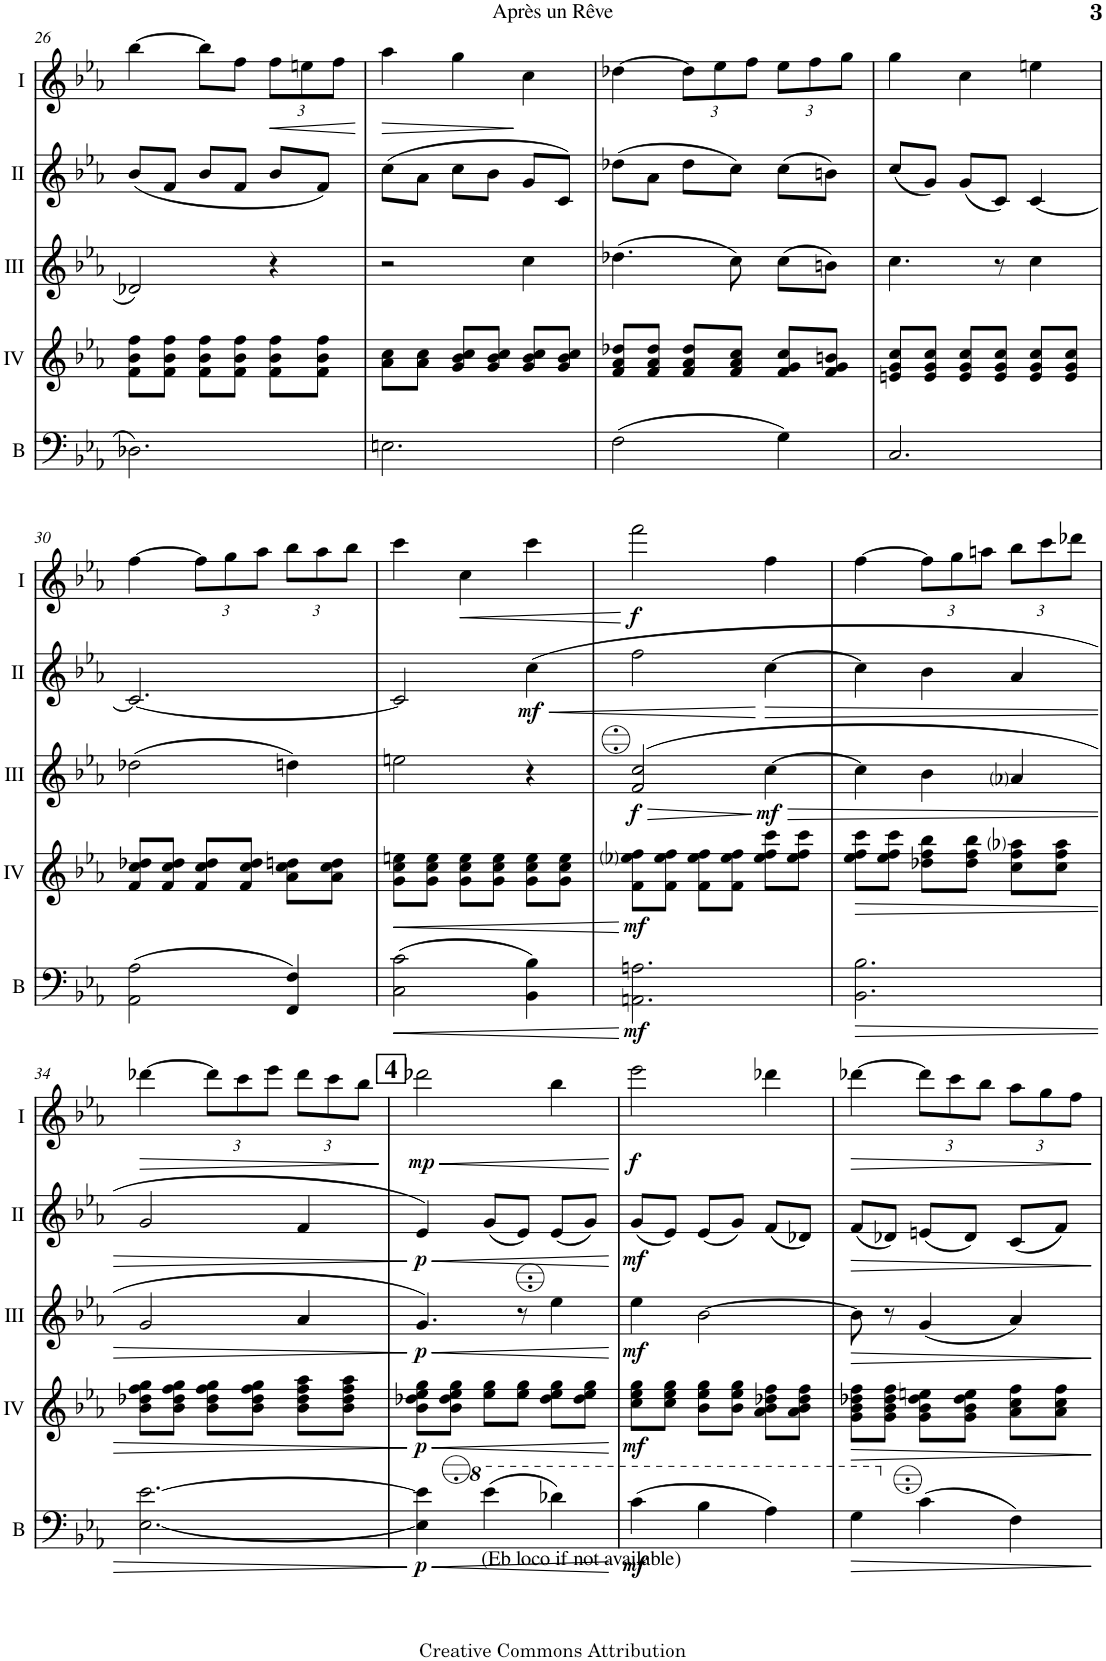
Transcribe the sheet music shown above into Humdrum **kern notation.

**kern	**dynam	**kern	**dynam	**kern	**dynam	**kern	**dynam	**kern	**dynam
*part5	*part5	*part4	*part4	*part3	*part3	*part2	*part2	*part1	*part1
*staff5	*staff5	*staff4	*staff4	*staff3	*staff3	*staff2	*staff2	*staff1	*staff1
*I"Bass	*	*I"Acc. 4	*	*I"Acc. 3	*	*I"Acc. 2	*	*I"Acc. 1	*
*I'B	*	*	*	*	*	*	*	*	*
!!LO:PB:g=z
*clefF4	*	*clefG2	*	*clefG2	*	*clefG2	*	*clefG2	*
*Trd7c12	*	*Trd7c12	*	*Trd7c12	*	*	*	*Trd7c12	*
*k[b-e-a-]	*	*k[b-e-a-]	*	*k[b-e-a-]	*	*k[b-e-a-]	*	*k[b-e-a-]	*
*M3/4	*	*M3/4	*	*M3/4	*	*M3/4	*	*M3/4	*
=26	=26	=26	=26	=26	=26	=26	=26	=26	=26
2.D-X\	.	8f\ 8b-\ 8ff\L	.	2d-X/	.	(8b-/L	.	[4bb-\	.
.	.	8f\ 8b-\ 8ff\J	.	.	.	8f/J	.	.	.
.	.	8f\ 8b-\ 8ff\L	.	.	.	8b-/L	.	8bb-\L]	.
.	.	8f\ 8b-\ 8ff\J	.	.	.	8f/J	.	8ff\J	.
*	*	*	*	*	*	*	*	*Xbrackettup	*
!	!	!	!	!	!	!	!	!	!LO:HP:b
.	.	8f\ 8b-\ 8ff\L	.	4r	.	8b-/L	.	12ff\L	<
.	.	.	.	.	.	.	.	12een\	.
.	.	8f\ 8b-\ 8ff\J	.	.	.	8f/J)	.	.	.
.	.	.	.	.	.	.	.	12ff\J	.
.	.	.	.	.	.	.	.	.	[
=27	=27	=27	=27	=27	=27	=27	=27	=27	=27
!	!	!	!	!	!	!	!	!	!LO:HP:b
2.En\	.	8a-\ 8cc\L	.	2r	.	(8cc\L	.	4aa-\	>
.	.	8a-\ 8cc\J	.	.	.	8a-\J	.	.	.
.	.	8g/ 8b-/ 8cc/L	.	.	.	8cc\L	.	4gg\	.
.	.	8g/ 8b-/ 8cc/J	.	.	.	8b-\J	.	.	.
.	.	8g/ 8b-/ 8cc/L	.	4cc\	.	8g/L	.	4cc\	]
.	.	8g/ 8b-/ 8cc/J	.	.	.	8c/J)	.	.	.
=28	=28	=28	=28	=28	=28	=28	=28	=28	=28
(2F\	.	8f/ 8a-/ 8dd-X/L	.	(4.dd-X\	.	(8dd-X\L	.	[4dd-X\	.
.	.	8f/ 8a-/ 8dd-/J	.	.	.	8a-\J	.	.	.
.	.	8f/ 8a-/ 8dd-/L	.	.	.	8dd-\L	.	12dd-\L]	.
.	.	.	.	.	.	.	.	12ee-\	.
.	.	8f/ 8a-/ 8cc/J	.	8cc\)	.	8cc\J)	.	.	.
.	.	.	.	.	.	.	.	12ff\J	.
4G\)	.	8f/ 8g/ 8cc/L	.	(8cc\L	.	(8cc\L	.	12ee-\L	.
.	.	.	.	.	.	.	.	12ff\	.
.	.	8f/ 8g/ 8bn/J	.	8bn\J)	.	8bn\J)	.	.	.
.	.	.	.	.	.	.	.	12gg\J	.
=29	=29	=29	=29	=29	=29	=29	=29	=29	=29
2.C/	.	8en/ 8g/ 8cc/L	.	4.cc\	.	(8cc/L	.	4gg\	.
.	.	8e/ 8g/ 8cc/J	.	.	.	8g/J)	.	.	.
.	.	8e/ 8g/ 8cc/L	.	.	.	(8g/L	.	4cc\	.
.	.	8e/ 8g/ 8cc/J	.	8r	.	8c/J)	.	.	.
.	.	8e/ 8g/ 8cc/L	.	4cc\	.	[4c/	.	4een\	.
.	.	8e/ 8g/ 8cc/J	.	.	.	.	.	.	.
!!LO:LB:g=z
=30	=30	=30	=30	=30	=30	=30	=30	=30	=30
(2AA-\ 2A-\	.	8f/ 8cc/ 8dd-X/L	.	(2dd-X\	.	2.c/_	.	[4ff\	.
.	.	8f/ 8cc/ 8dd-/J	.	.	.	.	.	.	.
.	.	8f/ 8cc/ 8dd-/L	.	.	.	.	.	12ff\L]	.
.	.	.	.	.	.	.	.	12gg\	.
.	.	8f/ 8cc/ 8dd-/J	.	.	.	.	.	.	.
.	.	.	.	.	.	.	.	12aa-\J	.
4FF/ 4F/)	.	8a-\ 8cc\ 8ddn\L	.	4ddn\)	.	.	.	12bb-\L	.
.	.	.	.	.	.	.	.	12aa-\	.
.	.	8a-\ 8cc\ 8dd\J	.	.	.	.	.	.	.
.	.	.	.	.	.	.	.	12bb-\J	.
=31	=31	=31	=31	=31	=31	=31	=31	=31	=31
!	!LO:HP:b	!	!LO:HP:b	!	!	!	!	!	!
(2C\ 2c\	<	8g\ 8cc\ 8een\L	<	2een\	.	2c/]	.	4ccc\	.
.	.	8g\ 8cc\ 8ee\J	.	.	.	.	.	.	.
!	!	!	!	!	!	!	!	!	!LO:HP:b
.	.	8g\ 8cc\ 8ee\L	.	.	.	.	.	4cc\	<
.	.	8g\ 8cc\ 8ee\J	.	.	.	.	.	.	.
!	!	!	!	!	!	!	!LO:HP:b	!	!
!	!	!	!	!	!	!	!LO:DY:n=1:b	!	!
4BB-\ 4B-\)	.	8g\ 8cc\ 8ee\L	.	4r	.	(4cc\	< mf	4ccc\	.
.	.	8g\ 8cc\ 8ee\J	.	.	.	.	.	.	.
.	[	.	[	.	.	.	.	.	[
=32	=32	=32	=32	=32	=32	=32	=32	=32	=32
!	!LO:DY:b	!	!LO:DY:b	!	!LO:HP:b	!	!	!	!
!	!	!	!	!	!LO:DY:n=1:b	!	!	!	!LO:DY:b
2.AAn\ 2.An\	mf	8f\ 8ee-i\ 8ff\L	mf	(2f/ 2cc/	> f	2ff\	.	2fff\	f
.	.	8f\ 8ee-\ 8ff\J	.	.	.	.	.	.	.
.	.	8f\ 8ee-\ 8ff\L	.	.	.	.	.	.	.
.	.	8f\ 8ee-\ 8ff\J	.	.	.	.	.	.	.
!	!	!	!	!	!LO:HP:n=1:b	!	!LO:HP:n=1:b	!	!
!	!	!	!	!	!LO:DY:n=2:b	!	!	!	!
.	.	8ee-\ 8ff\ 8ccc\L	.	[4cc\	] > mf	[4cc\	[ >	4ff\	.
.	.	8ee-\ 8ff\ 8ccc\J	.	.	.	.	.	.	.
=33	=33	=33	=33	=33	=33	=33	=33	=33	=33
!	!LO:HP:b	!	!LO:HP:b	!	!	!	!	!	!
2.BB-\ 2.B-\	>	8ee-\ 8ff\ 8ccc\L	>	4cc\]	.	4cc\]	.	[4ff\	.
.	.	8ee-\ 8ff\ 8ccc\J	.	.	.	.	.	.	.
.	.	8dd-X\ 8ff\ 8bb-\L	.	4b-\	.	4b-\	.	12ff\L]	.
.	.	.	.	.	.	.	.	12gg\	.
.	.	8dd-\ 8ff\ 8bb-\J	.	.	.	.	.	.	.
.	.	.	.	.	.	.	.	12aan\J	.
.	.	8cc\ 8ff\ 8aa-i\L	.	4a-i/	.	4a-/	.	12bb-\L	.
.	.	.	.	.	.	.	.	12ccc\	.
.	.	8cc\ 8ff\ 8aa-\J	.	.	.	.	.	.	.
.	.	.	.	.	.	.	.	12ddd-X\J	.
!!LO:LB:g=z
=34	=34	=34	=34	=34	=34	=34	=34	=34	=34
!	!	!	!	!	!	!	!	!	!LO:HP:b
[2.E-\ [2.e-\	.	8b-\ 8dd-X\ 8ff\ 8gg\L	.	2g/	.	2g/	.	[4ddd-X\	>
.	.	8b-\ 8dd-\ 8ff\ 8gg\J	.	.	.	.	.	.	.
.	.	8b-\ 8dd-\ 8ff\ 8gg\L	.	.	.	.	.	12ddd-\L]	.
.	.	.	.	.	.	.	.	12ccc\	.
.	.	8b-\ 8dd-\ 8ff\ 8gg\J	.	.	.	.	.	.	.
.	.	.	.	.	.	.	.	12eee-\J	.
.	.	8b-\ 8dd-\ 8ff\ 8aa-\L	.	4a-/	.	4f/	.	12ddd-\L	.
.	.	.	.	.	.	.	.	12ccc\	.
.	.	8b-\ 8dd-\ 8ff\ 8aa-\J	.	.	.	.	.	.	.
.	.	.	.	.	.	.	.	12bb-\J	.
.	]	.	]	.	]	.	]	.	]
!!LO:REH:place=s1:a:B:cj:fs=14:t=4
=35	=35	=35	=35	=35	=35	=35	=35	=35	=35
!	!LO:HP:b	!	!LO:HP:b	!	!LO:HP:b	!	!LO:HP:b	!	!LO:HP:b
!	!LO:DY:n=1:b	!	!LO:DY:n=1:b	!	!LO:DY:n=1:b	!	!LO:DY:n=1:b	!	!LO:DY:n=1:b
4E-\] 4e-\]	< p	8b-\ 8dd-X\ 8ee-\ 8gg\L	< p	4.g/)	< p	4e-/)	< p	2ddd-X\	< mp
.	.	8b-\ 8dd-\ 8ee-\ 8gg\J	.	.	.	.	.	.	.
*8va	*	*	*	*	*	*	*	*	*
!LO:TX:b:t=(Eb loco if not available)	!	!	!	!	!	!	!	!	!
(4ee-\	.	8ee-\ 8gg\L	.	.	.	(8g/L	.	.	.
.	.	8ee-\ 8gg\J	.	8r	.	8e-/J)	.	.	.
4dd-X\)	.	8dd-\ 8ee-\ 8gg\L	.	4ee-\	.	(8e-/L	.	4bb-\	.
.	.	8dd-\ 8ee-\ 8gg\J	.	.	.	8g/J)	.	.	.
.	[	.	[	.	[	.	[	.	[
=36	=36	=36	=36	=36	=36	=36	=36	=36	=36
!	!LO:DY:b	!	!LO:DY:b	!	!LO:DY:b	!	!LO:DY:b	!	!LO:DY:b
(4cc\	mf	8cc\ 8ee-\ 8gg\L	mf	4ee-\	mf	(8g/L	mf	2eee-\	f
.	.	8cc\ 8ee-\ 8gg\J	.	.	.	8e-/J)	.	.	.
4b-\	.	8b-\ 8ee-\ 8gg\L	.	[2b-\	.	(8e-/L	.	.	.
.	.	8b-\ 8ee-\ 8gg\J	.	.	.	8g/J)	.	.	.
4a-\)	.	8a-\ 8b-\ 8dd-X\ 8ff\L	.	.	.	(8f/L	.	4ddd-X\	.
.	.	8a-\ 8b-\ 8dd-\ 8ff\J	.	.	.	8d-X/J)	.	.	.
=37	=37	=37	=37	=37	=37	=37	=37	=37	=37
!	!LO:HP:b	!	!LO:HP:b	!	!LO:HP:b	!	!LO:HP:b	!	!LO:HP:b
4g\	>	8g\ 8b-\ 8dd-X\ 8ff\L	>	8b-\]	>	(8f/L	>	[4ddd-X\	>
.	.	8g\ 8b-\ 8dd-\ 8ff\J	.	8r	.	8d-X/J)	.	.	.
*X8va	*	*	*	*	*	*	*	*	*
(4c\	.	8g\ 8b-\ 8dd-\ 8een\L	.	(4g/	.	(8en/L	.	12ddd-\L]	.
.	.	.	.	.	.	.	.	12ccc\	.
.	.	8g\ 8b-\ 8dd-\ 8ee\J	.	.	.	8d-/J)	.	.	.
.	.	.	.	.	.	.	.	12bb-\J	.
4F\)	.	8a-\ 8cc\ 8ff\L	.	4a-/)	.	(8c/L	.	12aa-\L	.
.	.	.	.	.	.	.	.	12gg\	.
.	.	8a-\ 8cc\ 8ff\J	.	.	.	8f/J)	.	.	.
.	.	.	.	.	.	.	.	12ff\J	.
.	]	.	]	.	]	.	]	.	]
=	=	=	=	=	=	=	=	=	=
*-	*-	*-	*-	*-	*-	*-	*-	*-	*-
